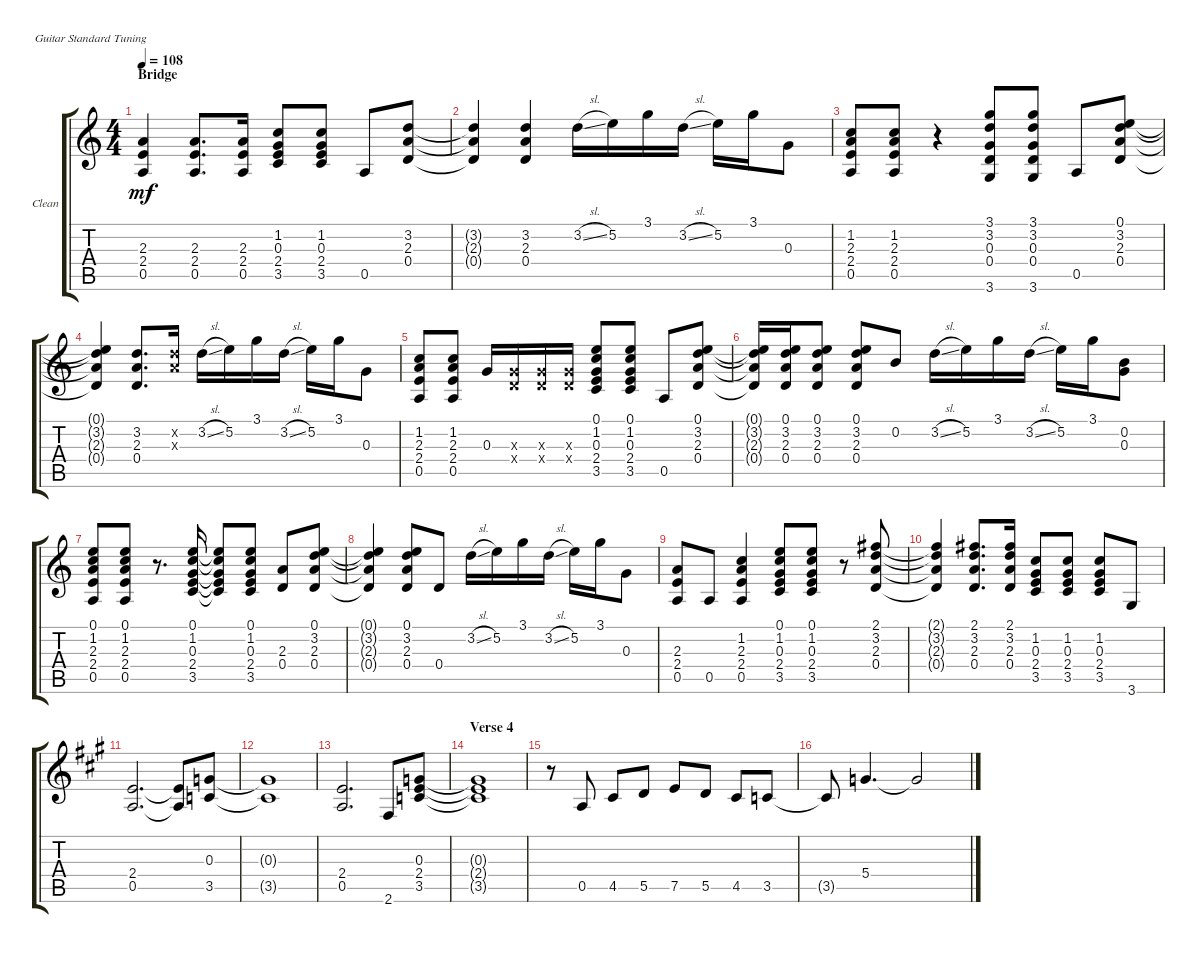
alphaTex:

\defaultSystemsLayout 4
\bracketExtendMode groupsimilarinstruments
\firstSystemTrackNameOrientation horizontal
\otherSystemsTrackNameOrientation horizontal
\track ("Clean (GTR2)" "Clean") {instrument distortionguitar}
\staff {score tabs}
\tuning (E4 B3 G3 D3 A2 E2)
\ts (4 4)
\section ("" "Bridge")
\tempo 108
\clef g2
\ks c
(0.5 2.4 2.3).4{dy mf} (2.3 2.4 0.5).8{d} (0.5 2.4 2.3).16 (1.2 0.3 2.4 3.5).8 (3.5 2.4 0.3 1.2).8 0.5.8 (0.4 2.3 3.2).8 |
(3.2{t} 2.3{t} 0.4{t}).4 (3.2 2.3 0.4).4 3.2{sl}.16 5.2.16 3.1.16 3.2{sl}.16 5.2.16 3.1.16 0.3.8 |
(1.2 2.3 2.4 0.5).8 (0.5 2.4 2.3 1.2).8 r.4 (3.1 3.2 0.3 0.4 3.6).8 (3.6 0.4 0.3 3.2 3.1).8 0.5.8 (0.4 2.3 3.2 0.1).8 |
(0.1{t} 3.2{t} 2.3{t} 0.4{t}).4 (3.2 2.3 0.4).8{d} (2.3{x} 3.2{x}).16 3.2{sl}.16 5.2.16 3.1.16 3.2{sl}.16 5.2.16 3.1.16 0.3.8 |
(1.2 2.3 2.4 0.5).8 (0.5 2.4 2.3 1.2).8 0.3.16 (0.3{x} 0.4{x}).16 (0.4{x} 0.3{x}).16 (0.3{x} 0.4{x}).16 (0.1 1.2 0.3 2.4 3.5).8 (3.5 2.4 0.3 1.2 0.1).8 0.5.8 (0.4 2.3 3.2 0.1).8 |
(0.1{t} 3.2{t} 2.3{t} 0.4{t}).16 (0.1 3.2 2.3 0.4).16 (0.4 2.3 3.2 0.1).8 (0.1 3.2 2.3 0.4).8 0.2.8 3.2{sl}.16 5.2.16 3.1.16 3.2{sl}.16 5.2.16 3.1.16 (0.2 0.3).8 |
(0.1 1.2 2.3 2.4 0.5).8 (0.5 2.4 2.3 1.2 0.1).8 r.8{d} (0.1 1.2 0.3 2.4 3.5).16 (3.5{t} 2.4{t} 0.3{t} 1.2{t} 0.1{t}).8 (0.1 1.2 0.3 2.4 3.5).8 (0.4 2.3).8 (0.1 3.2 2.3 0.4).8 |
(0.4{t} 2.3{t} 3.2{t} 0.1{t}).4 (0.1 3.2 2.3 0.4).8 0.4.8 3.2{sl}.16 5.2.16 3.1.16 3.2{sl}.16 5.2.16 3.1.16 0.3.8 |
(2.3 2.4 0.5).8 0.5.8 (0.5 2.4 2.3 1.2).4 (3.5 2.4 0.3 1.2 0.1).8 (0.1 1.2 0.3 2.4 3.5).8 r.8 (0.4 2.3 3.2 2.1).8 |
(2.1{t} 3.2{t} 2.3{t} 0.4{t}).4 (2.1 3.2 2.3 0.4).8{d} (0.4 2.3 3.2 2.1).16 (1.2 0.3 2.4 3.5).8 (3.5 2.4 0.3 1.2).8 (1.2 0.3 2.4 3.5).8 3.6.8 |
\ks a
(0.5 2.4).2{d} (2.4{t} 0.5{t}).8 (3.5 0.3).8 |
(0.3{t} 3.5{t}).1 |
(0.5 2.4).2{d} 2.6.8 (3.5 2.4 0.3).8 |
\section ("" "Verse 4")
(0.3{t} 2.4{t} 3.5{t}).1 |
r.8 0.5.8 4.5.8 5.5.8 7.5.8 5.5.8 4.5.8 3.5.8 |
3.5{t}.8 5.4.4{d} 5.4{t}.2
